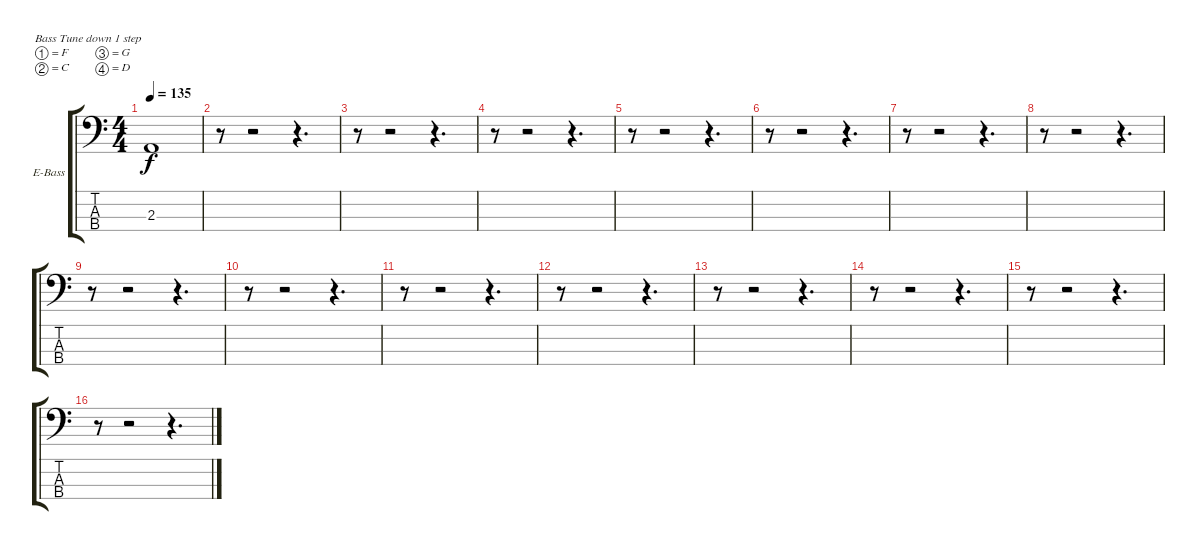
\bracketExtendMode groupsimilarinstruments
\firstSystemTrackNameOrientation horizontal
\otherSystemsTrackNameOrientation horizontal
\track ("Bass" "E-Bass") {instrument electricbasspick}
\staff {score tabs}
\tuning (F2 C2 G1 D1)
\ts (4 4)
\tempo 135
\clef f4
\ks c
2.3{t}.1{dy f} |
r.8 r.2 r.4{d} |
r.8 r.2 r.4{d} |
r.8 r.2 r.4{d} |
r.8 r.2 r.4{d} |
r.8 r.2 r.4{d} |
r.8 r.2 r.4{d} |
r.8 r.2 r.4{d} |
r.8 r.2 r.4{d} |
r.8 r.2 r.4{d} |
r.8 r.2 r.4{d} |
r.8 r.2 r.4{d} |
r.8 r.2 r.4{d} |
r.8 r.2 r.4{d} |
r.8 r.2 r.4{d} |
r.8 r.2 r.4{d}
